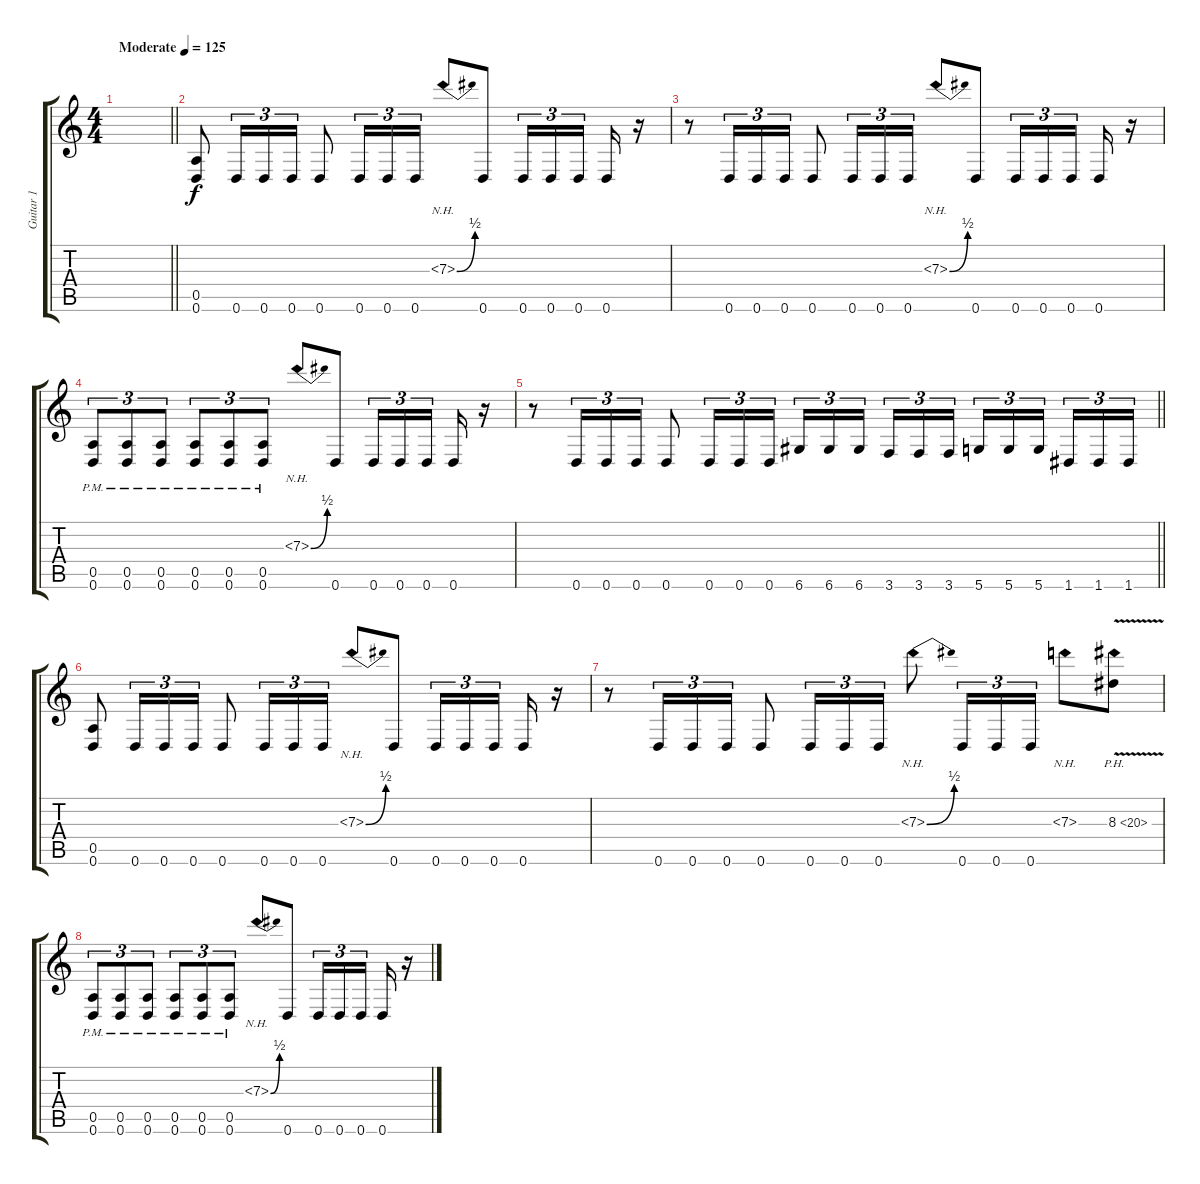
\track ("Guitar 1" "Guitar 1") {instrument distortionguitar}
\staff {score tabs}
\tuning (E4 B3 G3 D3 A2 D2) {hide}
\ts (4 4)
\tempo (125 "Moderate")
\clef g2
\barLineRight lightlight
\ks c
|
(0.5 0.6).8 0.6.16{tu (3 2)} 0.6.16{tu (3 2)} 0.6.16{tu (3 2)} 0.6.8 0.6.16{tu (3 2)} 0.6.16{tu (3 2)} 0.6.16{tu (3 2)} 7.3{be (bend 0 0 60 2) nh}.8 0.6.8 0.6.16{tu (3 2)} 0.6.16{tu (3 2)} 0.6.16{tu (3 2) beam splitsecondary} 0.6.16 r.16 |
r.8 0.6.16{tu (3 2)} 0.6.16{tu (3 2)} 0.6.16{tu (3 2)} 0.6.8 0.6.16{tu (3 2)} 0.6.16{tu (3 2)} 0.6.16{tu (3 2)} 7.3{be (bend 0 0 60 2) nh}.8 0.6.8 0.6.16{tu (3 2)} 0.6.16{tu (3 2)} 0.6.16{tu (3 2) beam splitsecondary} 0.6.16 r.16 |
(0.5{pm} 0.6{pm}).8{tu (3 2)} (0.5{pm} 0.6{pm}).8{tu (3 2)} (0.5{pm} 0.6{pm}).8{tu (3 2)} (0.5{pm} 0.6{pm}).8{tu (3 2)} (0.5{pm} 0.6{pm}).8{tu (3 2)} (0.5{pm} 0.6{pm}).8{tu (3 2)} 7.3{be (bend 0 0 60 2) nh}.8 0.6.8 0.6.16{tu (3 2)} 0.6.16{tu (3 2)} 0.6.16{tu (3 2) beam splitsecondary} 0.6.16 r.16 |
\barLineRight lightlight
r.8 0.6.16{tu (3 2)} 0.6.16{tu (3 2)} 0.6.16{tu (3 2)} 0.6.8 0.6.16{tu (3 2)} 0.6.16{tu (3 2)} 0.6.16{tu (3 2)} 6.6.16{tu (3 2)} 6.6.16{tu (3 2)} 6.6.16{tu (3 2) beam splitsecondary} 3.6.16{tu (3 2)} 3.6.16{tu (3 2)} 3.6.16{tu (3 2)} 5.6.16{tu (3 2)} 5.6.16{tu (3 2)} 5.6.16{tu (3 2) beam splitsecondary} 1.6.16{tu (3 2)} 1.6.16{tu (3 2)} 1.6.16{tu (3 2)} |
(0.5 0.6).8 0.6.16{tu (3 2)} 0.6.16{tu (3 2)} 0.6.16{tu (3 2)} 0.6.8 0.6.16{tu (3 2)} 0.6.16{tu (3 2)} 0.6.16{tu (3 2)} 7.3{be (bend 0 0 60 2) nh}.8 0.6.8 0.6.16{tu (3 2)} 0.6.16{tu (3 2)} 0.6.16{tu (3 2) beam splitsecondary} 0.6.16 r.16 |
r.8 0.6.16{tu (3 2)} 0.6.16{tu (3 2)} 0.6.16{tu (3 2)} 0.6.8 0.6.16{tu (3 2)} 0.6.16{tu (3 2)} 0.6.16{tu (3 2)} 7.3{be (bend 0 0 60 2) nh}.8 0.6.16{tu (3 2)} 0.6.16{tu (3 2)} 0.6.16{tu (3 2)} 7.3{nh}.8 8.3{ph 12 v}.8 |
(0.5{pm} 0.6{pm}).8{tu (3 2)} (0.5{pm} 0.6{pm}).8{tu (3 2)} (0.5{pm} 0.6{pm}).8{tu (3 2)} (0.5{pm} 0.6{pm}).8{tu (3 2)} (0.5{pm} 0.6{pm}).8{tu (3 2)} (0.5{pm} 0.6{pm}).8{tu (3 2)} 7.3{be (bend 0 0 60 2) nh}.8 0.6.8 0.6.16{tu (3 2)} 0.6.16{tu (3 2)} 0.6.16{tu (3 2) beam splitsecondary} 0.6.16 r.16
